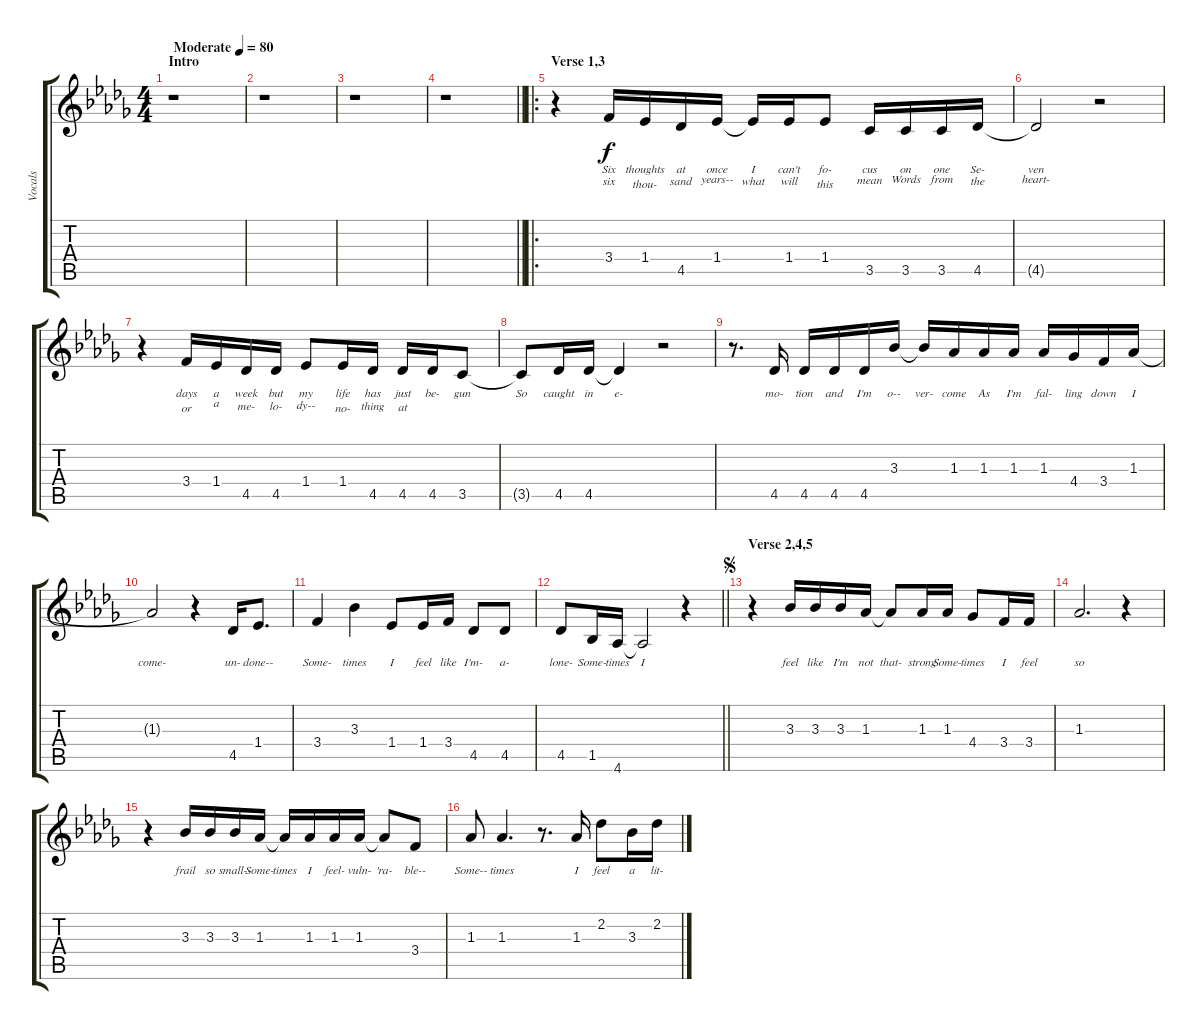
\track ("Vocals" "Vocals") {instrument choiraahs}
\staff {score tabs}
\tuning (E5 B4 G4 D4 A3 E3) {hide}
\ts (4 4)
\section ("" "Intro")
\tempo (80 "Moderate")
\clef g2
\ks db
r.1{dy f instrument choiraahs} |
r.1 |
r.1 |
\barLineRight lightlight
r.1 |
\ro
\section ("" "Verse 1,3")
r.4 3.4.16{lyrics (0 "Six") lyrics (1 "six") lyrics (2 "") lyrics (3 "") lyrics (4 "")} 1.4.16{lyrics (0 "thoughts") lyrics (1 "thou-") lyrics (2 "") lyrics (3 "") lyrics (4 "")} 4.5.16{lyrics (0 "at") lyrics (1 "sand") lyrics (2 "") lyrics (3 "") lyrics (4 "")} 1.4.16{lyrics (0 "once") lyrics (1 "years--") lyrics (2 "") lyrics (3 "") lyrics (4 "")} 1.4{t}.16{lyrics (0 "I") lyrics (1 "what") lyrics (2 "") lyrics (3 "") lyrics (4 "")} 1.4.16{lyrics (0 "can't") lyrics (1 "will") lyrics (2 "") lyrics (3 "") lyrics (4 "")} 1.4.8{lyrics (0 "fo-") lyrics (1 "this") lyrics (2 "") lyrics (3 "") lyrics (4 "")} 3.5.16{lyrics (0 "cus") lyrics (1 "mean") lyrics (2 "") lyrics (3 "") lyrics (4 "")} 3.5.16{lyrics (0 "on") lyrics (1 "Words") lyrics (2 "") lyrics (3 "") lyrics (4 "")} 3.5.16{lyrics (0 "one") lyrics (1 "from") lyrics (2 "") lyrics (3 "") lyrics (4 "")} 4.5.16{lyrics (0 "Se-") lyrics (1 "the") lyrics (2 "") lyrics (3 "") lyrics (4 "")} |
4.5{t}.2{lyrics (0 "ven") lyrics (1 "heart-") lyrics (2 "") lyrics (3 "") lyrics (4 "")} r.2 |
r.4 3.4.16{lyrics (0 "days") lyrics (1 "or") lyrics (2 "") lyrics (3 "") lyrics (4 "")} 1.4.16{lyrics (0 "a") lyrics (1 "a") lyrics (2 "") lyrics (3 "") lyrics (4 "")} 4.5.16{lyrics (0 "week") lyrics (1 "me-") lyrics (2 "") lyrics (3 "") lyrics (4 "")} 4.5.16{lyrics (0 "but") lyrics (1 "lo-") lyrics (2 "") lyrics (3 "") lyrics (4 "")} 1.4.8{lyrics (0 "my") lyrics (1 "dy--") lyrics (2 "") lyrics (3 "") lyrics (4 "")} 1.4.16{lyrics (0 "life") lyrics (1 "no-") lyrics (2 "") lyrics (3 "") lyrics (4 "")} 4.5.16{lyrics (0 "has") lyrics (1 "thing") lyrics (2 "") lyrics (3 "") lyrics (4 "")} 4.5.16{lyrics (0 "just") lyrics (1 "at") lyrics (2 "") lyrics (3 "") lyrics (4 "")} 4.5.16{lyrics (0 "be-") lyrics (1 "") lyrics (2 "") lyrics (3 "") lyrics (4 "")} 3.5.8{lyrics (0 "gun") lyrics (1 "") lyrics (2 "") lyrics (3 "") lyrics (4 "")} |
3.5{t}.8{lyrics (0 "So") lyrics (1 "") lyrics (2 "") lyrics (3 "") lyrics (4 "")} 4.5.16{lyrics (0 "caught") lyrics (1 "") lyrics (2 "") lyrics (3 "") lyrics (4 "")} 4.5.16{lyrics (0 "in") lyrics (1 "") lyrics (2 "") lyrics (3 "") lyrics (4 "")} 4.5{t}.4{lyrics (0 "e-") lyrics (1 "") lyrics (2 "") lyrics (3 "") lyrics (4 "")} r.2 |
r.8{d} 4.5.16{lyrics (0 "mo-") lyrics (1 "") lyrics (2 "") lyrics (3 "") lyrics (4 "")} 4.5.16{lyrics (0 "tion") lyrics (1 "") lyrics (2 "") lyrics (3 "") lyrics (4 "")} 4.5.16{lyrics (0 "and") lyrics (1 "") lyrics (2 "") lyrics (3 "") lyrics (4 "")} 4.5.16{lyrics (0 "I'm") lyrics (1 "") lyrics (2 "") lyrics (3 "") lyrics (4 "")} 3.3.16{lyrics (0 "o--") lyrics (1 "") lyrics (2 "") lyrics (3 "") lyrics (4 "")} 3.3{t}.16{lyrics (0 "ver-") lyrics (1 "") lyrics (2 "") lyrics (3 "") lyrics (4 "")} 1.3.16{lyrics (0 "come") lyrics (1 "") lyrics (2 "") lyrics (3 "") lyrics (4 "")} 1.3.16{lyrics (0 "As") lyrics (1 "") lyrics (2 "") lyrics (3 "") lyrics (4 "")} 1.3.16{lyrics (0 "I'm") lyrics (1 "") lyrics (2 "") lyrics (3 "") lyrics (4 "")} 1.3.16{lyrics (0 "fal-") lyrics (1 "") lyrics (2 "") lyrics (3 "") lyrics (4 "")} 4.4.16{lyrics (0 "ling") lyrics (1 "") lyrics (2 "") lyrics (3 "") lyrics (4 "")} 3.4.16{lyrics (0 "down") lyrics (1 "") lyrics (2 "") lyrics (3 "") lyrics (4 "")} 1.3.16{lyrics (0 "I") lyrics (1 "") lyrics (2 "") lyrics (3 "") lyrics (4 "")} |
1.3{t}.2{lyrics (0 "come-") lyrics (1 "") lyrics (2 "") lyrics (3 "") lyrics (4 "")} r.4 4.5.16{lyrics (0 "un-") lyrics (1 "") lyrics (2 "") lyrics (3 "") lyrics (4 "")} 1.4.8{d lyrics (0 "done--") lyrics (1 "") lyrics (2 "") lyrics (3 "") lyrics (4 "")} |
3.4.4{lyrics (0 "Some-") lyrics (1 "") lyrics (2 "") lyrics (3 "") lyrics (4 "")} 3.3.4{lyrics (0 "times") lyrics (1 "") lyrics (2 "") lyrics (3 "") lyrics (4 "")} 1.4.8{lyrics (0 "I") lyrics (1 "") lyrics (2 "") lyrics (3 "") lyrics (4 "")} 1.4.16{lyrics (0 "feel") lyrics (1 "") lyrics (2 "") lyrics (3 "") lyrics (4 "")} 3.4.16{lyrics (0 "like") lyrics (1 "") lyrics (2 "") lyrics (3 "") lyrics (4 "")} 4.5.8{lyrics (0 "I'm-") lyrics (1 "") lyrics (2 "") lyrics (3 "") lyrics (4 "")} 4.5.8{lyrics (0 "a-") lyrics (1 "") lyrics (2 "") lyrics (3 "") lyrics (4 "")} |
\barLineRight lightlight
4.5.8{lyrics (0 "lone-") lyrics (1 "") lyrics (2 "") lyrics (3 "") lyrics (4 "")} 1.5.16{lyrics (0 "Some-") lyrics (1 "") lyrics (2 "") lyrics (3 "") lyrics (4 "")} 4.6.16{lyrics (0 "times") lyrics (1 "") lyrics (2 "") lyrics (3 "") lyrics (4 "")} 4.6{t}.2{lyrics (0 "I") lyrics (1 "") lyrics (2 "") lyrics (3 "") lyrics (4 "")} r.4 |
\section ("" "Verse 2,4,5")
\jump segno
r.4 3.3.16{lyrics (0 "feel") lyrics (1 "") lyrics (2 "") lyrics (3 "") lyrics (4 "")} 3.3.16{lyrics (0 "like") lyrics (1 "") lyrics (2 "") lyrics (3 "") lyrics (4 "")} 3.3.16{lyrics (0 "I'm") lyrics (1 "") lyrics (2 "") lyrics (3 "") lyrics (4 "")} 1.3.16{lyrics (0 "not") lyrics (1 "") lyrics (2 "") lyrics (3 "") lyrics (4 "")} 1.3{t}.8{lyrics (0 "that-") lyrics (1 "") lyrics (2 "") lyrics (3 "") lyrics (4 "")} 1.3.16{lyrics (0 "strong") lyrics (1 "") lyrics (2 "") lyrics (3 "") lyrics (4 "")} 1.3.16{lyrics (0 "Some-") lyrics (1 "") lyrics (2 "") lyrics (3 "") lyrics (4 "")} 4.4.8{lyrics (0 "times") lyrics (1 "") lyrics (2 "") lyrics (3 "") lyrics (4 "")} 3.4.16{lyrics (0 "I") lyrics (1 "") lyrics (2 "") lyrics (3 "") lyrics (4 "")} 3.4.16{lyrics (0 "feel") lyrics (1 "") lyrics (2 "") lyrics (3 "") lyrics (4 "")} |
1.3.2{d lyrics (0 "so") lyrics (1 "") lyrics (2 "") lyrics (3 "") lyrics (4 "")} r.4 |
r.4 3.3.16{lyrics (0 "frail") lyrics (1 "") lyrics (2 "") lyrics (3 "") lyrics (4 "")} 3.3.16{lyrics (0 "so") lyrics (1 "") lyrics (2 "") lyrics (3 "") lyrics (4 "")} 3.3.16{lyrics (0 "small--") lyrics (1 "") lyrics (2 "") lyrics (3 "") lyrics (4 "")} 1.3.16{lyrics (0 "Some-") lyrics (1 "") lyrics (2 "") lyrics (3 "") lyrics (4 "")} 1.3{t}.16{lyrics (0 "times") lyrics (1 "") lyrics (2 "") lyrics (3 "") lyrics (4 "")} 1.3.16{lyrics (0 "I") lyrics (1 "") lyrics (2 "") lyrics (3 "") lyrics (4 "")} 1.3.16{lyrics (0 "feel-") lyrics (1 "") lyrics (2 "") lyrics (3 "") lyrics (4 "")} 1.3.16{lyrics (0 "vuln-") lyrics (1 "") lyrics (2 "") lyrics (3 "") lyrics (4 "")} 1.3{t}.8{lyrics (0 "'ra-") lyrics (1 "") lyrics (2 "") lyrics (3 "") lyrics (4 "")} 3.4.8{lyrics (0 "ble--") lyrics (1 "") lyrics (2 "") lyrics (3 "") lyrics (4 "")} |
1.3.8{lyrics (0 "Some--") lyrics (1 "") lyrics (2 "") lyrics (3 "") lyrics (4 "")} 1.3.4{d lyrics (0 "times") lyrics (1 "") lyrics (2 "") lyrics (3 "") lyrics (4 "")} r.8{d} 1.3.16{lyrics (0 "I") lyrics (1 "") lyrics (2 "") lyrics (3 "") lyrics (4 "")} 2.2.8{lyrics (0 "feel") lyrics (1 "") lyrics (2 "") lyrics (3 "") lyrics (4 "")} 3.3.16{lyrics (0 "a") lyrics (1 "") lyrics (2 "") lyrics (3 "") lyrics (4 "")} 2.2.16{lyrics (0 "lit-") lyrics (1 "") lyrics (2 "") lyrics (3 "") lyrics (4 "")}
